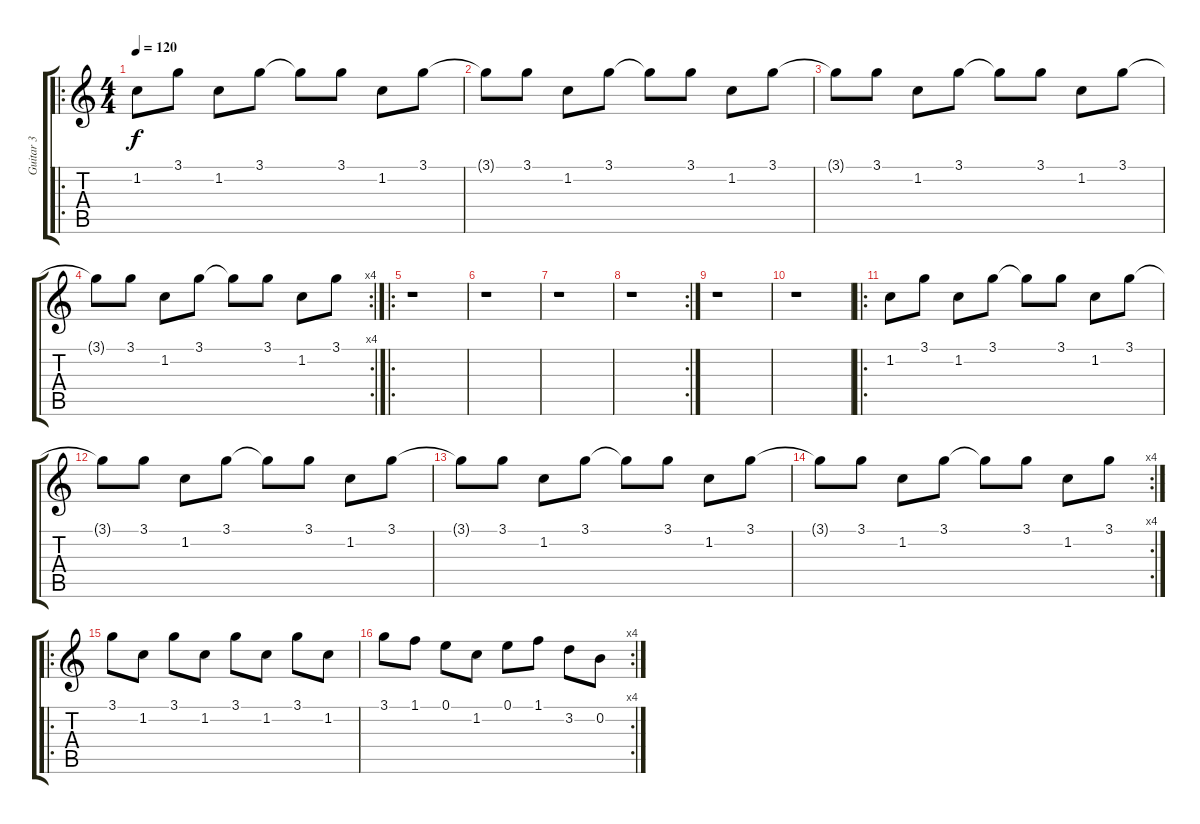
\track ("Guitar 3" "Guitar 3") {instrument acousticguitarsteel}
\staff {score tabs}
\tuning (E4 B3 G3 D3 A2 E2) {hide}
\ro
\ts (4 4)
\tempo 120
\clef g2
\ks c
1.2.8{dy f instrument acousticguitarsteel} 3.1.8 1.2.8 3.1.8 3.1{t}.8 3.1.8 1.2.8 3.1.8 |
3.1{t}.8 3.1.8 1.2.8 3.1.8 3.1{t}.8 3.1.8 1.2.8 3.1.8 |
3.1{t}.8 3.1.8 1.2.8 3.1.8 3.1{t}.8 3.1.8 1.2.8 3.1.8 |
\rc 4
3.1{t}.8 3.1.8 1.2.8 3.1.8 3.1{t}.8 3.1.8 1.2.8 3.1.8 |
\ro
r.1 |
r.1 |
r.1 |
\rc 2
r.1 |
r.1 |
r.1 |
\ro
1.2.8 3.1.8 1.2.8 3.1.8 3.1{t}.8 3.1.8 1.2.8 3.1.8 |
3.1{t}.8 3.1.8 1.2.8 3.1.8 3.1{t}.8 3.1.8 1.2.8 3.1.8 |
3.1{t}.8 3.1.8 1.2.8 3.1.8 3.1{t}.8 3.1.8 1.2.8 3.1.8 |
\rc 4
3.1{t}.8 3.1.8 1.2.8 3.1.8 3.1{t}.8 3.1.8 1.2.8 3.1.8 |
\ro
3.1.8 1.2.8 3.1.8 1.2.8 3.1.8 1.2.8 3.1.8 1.2.8 |
\rc 4
3.1.8 1.1.8 0.1.8 1.2.8 0.1.8 1.1.8 3.2.8 0.2.8
